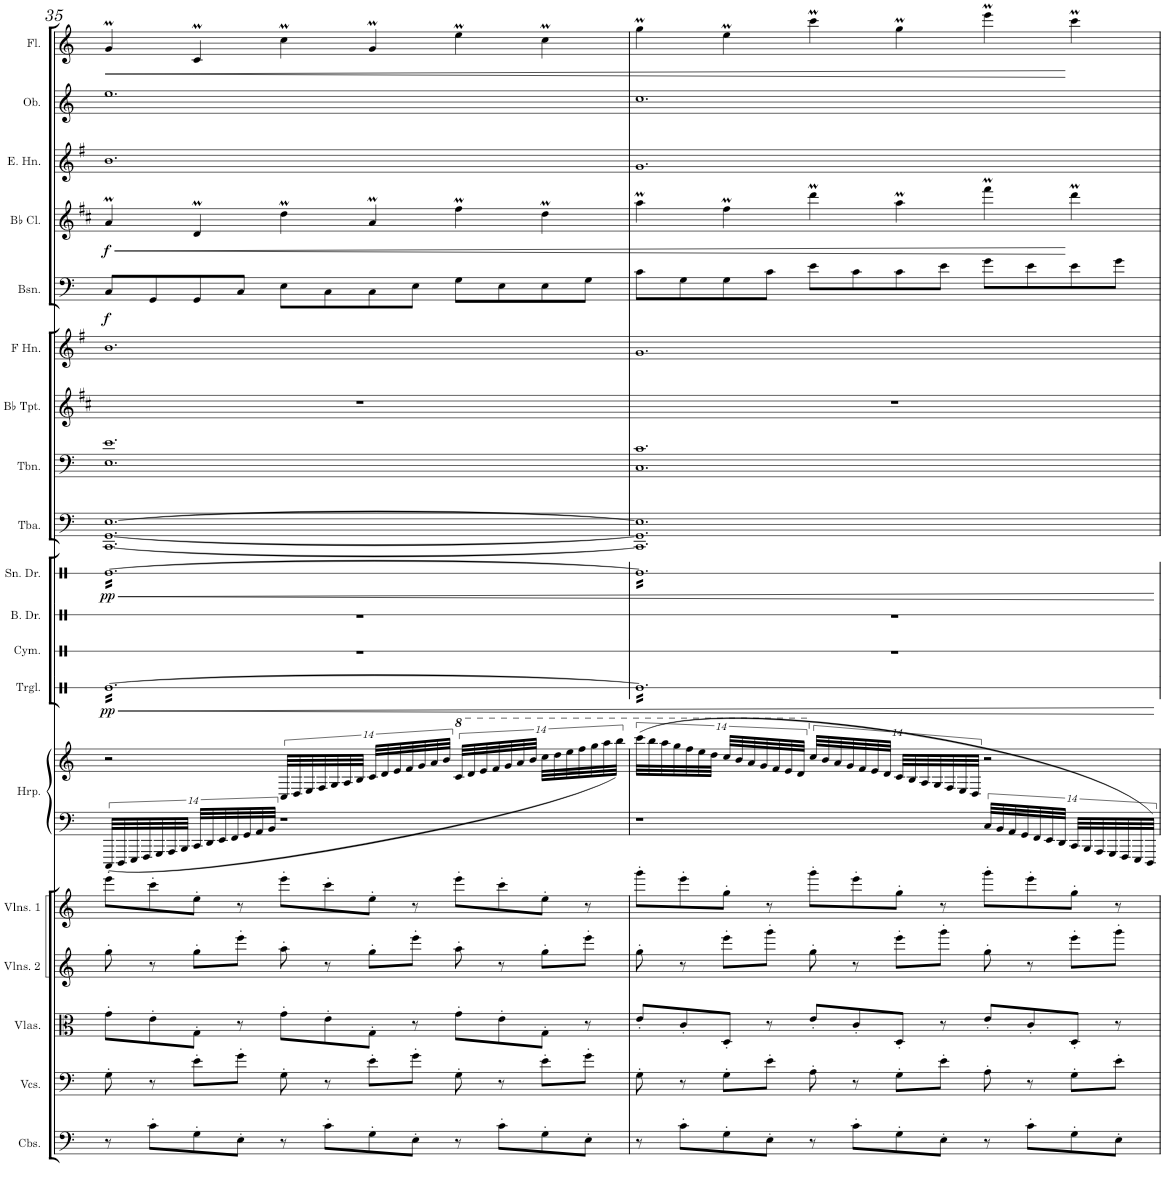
**kern	**kern	**kern	**kern	**kern	**kern	**kern	**kern	**dynam	**kern	**kern	**kern	**dynam	**kern	**kern	**kern	**kern	**kern	**dynam	**kern	**dynam	**kern	**kern	**kern	**dynam
*part19	*part18	*part17	*part16	*part15	*part14	*part14	*part13	*part13	*part12	*part11	*part10	*part10	*part9	*part8	*part7	*part6	*part5	*part5	*part4	*part4	*part3	*part2	*part1	*part1
*staff20	*staff19	*staff18	*staff17	*staff16	*staff15	*staff14	*staff13	*staff13	*staff12	*staff11	*staff10	*staff10	*staff9	*staff8	*staff7	*staff6	*staff5	*staff5	*staff4	*staff4	*staff3	*staff2	*staff1	*staff1
*I"Contrabasses	*I"Violoncellos	*I"Violas	*I"Violins 2	*I"Violins 1	*I"Harp	*	*I"Triangle	*	*I"Cymbal	*I"Bass Drum	*I"Snare Drum	*	*I"Tuba	*I"Trombone	*I"Bb Trumpet	*I"F Horn	*I"Bassoon	*	*I"Bb Clarinet	*	*I"English Horn	*I"Oboe	*I"Flute	*
*I'Cbs.	*I'Vcs.	*I'Vlas.	*I'Vlns. 2	*I'Vlns. 1	*I'Hrp.	*	*I'Trgl.	*	*I'Cym.	*I'B. Dr.	*I'Sn. Dr.	*	*I'Tba.	*I'Tbn.	*I'Bb Tpt.	*I'F Hn.	*I'Bsn.	*	*I'Bb Cl.	*	*I'E. Hn.	*I'Ob.	*I'Fl.	*
!!LO:PB:g=z
*clefF4	*clefF4	*clefC3	*clefG2	*clefG2	*clefF4	*clefG2	*clefX	*	*clefX	*clefX	*clefX	*	*clefF4	*clefF4	*clefG2	*clefG2	*clefF4	*	*clefG2	*	*clefG2	*clefG2	*clefG2	*
*Trd7c12	*	*	*	*	*	*	*	*	*	*	*	*	*	*	*Trd1c2	*Trd4c7	*	*	*Trd1c2	*	*Trd4c7	*	*	*
*k[]	*k[]	*k[]	*k[]	*k[]	*k[]	*k[]	*k[]	*	*k[]	*k[]	*k[]	*	*k[]	*k[]	*k[f#c#]	*k[f#]	*k[]	*	*k[f#c#]	*	*k[f#]	*k[]	*k[]	*
*M3/2	*M3/2	*M3/2	*M3/2	*M3/2	*M3/2	*M3/2	*M3/2	*	*M3/2	*M3/2	*M3/2	*	*M3/2	*M3/2	*M3/2	*M3/2	*M3/2	*	*M3/2	*	*M3/2	*M3/2	*M3/2	*
=35	=35	=35	=35	=35	=35	=35	=35	=35	=35	=35	=35	=35	=35	=35	=35	=35	=35	=35	=35	=35	=35	=35	=35	=35
!	!	!	!	!	!	!	!	!LO:HP:b	!	!	!	!LO:HP:b	!	!	!	!	!	!	!	!LO:HP:b	!	!	!	!LO:HP:b
!	!	!	!	!	!	!	!	!LO:DY:n=1:b	!	!	!	!LO:DY:n=1:b	!	!	!	!	!	!LO:DY:b	!	!LO:DY:n=1:b	!	!	!	!
*	*	*	*	*	*	*	*tremolo	*	*	*	*	*	*	*	*	*	*	*	*	*	*	*	*	*
*	*	*	*	*	*	*	*	*	*	*	*tremolo	*	*	*	*	*	*	*	*	*	*	*	*	*
8r	8G'\	8g'\L	8gg'\	8eee'\L	(28CCC/LLL	2r	[16ReLL	< pp	1.r	1.r	[16ReLL	< pp	[1.CC [1.GG [1.E	1.E 1.e	1.r	1.b	8C/L	f	4aM/	< f	1.b	1.ee	4gM/	<
.	.	.	.	.	28DDD/	.	.	.	.	.	.	.	.	.	.	.	.	.	.	.	.	.	.	.
.	.	.	.	.	.	.	16Re	.	.	.	16Re	.	.	.	.	.	.	.	.	.	.	.	.	.
.	.	.	.	.	28EEE/	.	.	.	.	.	.	.	.	.	.	.	.	.	.	.	.	.	.	.
.	.	.	.	.	28FFF/	.	.	.	.	.	.	.	.	.	.	.	.	.	.	.	.	.	.	.
8c'\L	8r	8e'\	8r	8ccc'\	.	.	16Re	.	.	.	16Re	.	.	.	.	.	8GG/	.	.	.	.	.	.	.
.	.	.	.	.	28GGG/	.	.	.	.	.	.	.	.	.	.	.	.	.	.	.	.	.	.	.
.	.	.	.	.	28AAA/	.	.	.	.	.	.	.	.	.	.	.	.	.	.	.	.	.	.	.
.	.	.	.	.	.	.	16Re	.	.	.	16Re	.	.	.	.	.	.	.	.	.	.	.	.	.
.	.	.	.	.	28BBB/JJJ	.	.	.	.	.	.	.	.	.	.	.	.	.	.	.	.	.	.	.
8G'\	8e'\L	8G'\J	8gg'\L	8ee'\J	28CC/LLL	.	16Re	.	.	.	16Re	.	.	.	.	.	8GG/	.	4dM/	.	.	.	4cM/	.
.	.	.	.	.	28DD/	.	.	.	.	.	.	.	.	.	.	.	.	.	.	.	.	.	.	.
.	.	.	.	.	.	.	16Re	.	.	.	16Re	.	.	.	.	.	.	.	.	.	.	.	.	.
.	.	.	.	.	28EE/	.	.	.	.	.	.	.	.	.	.	.	.	.	.	.	.	.	.	.
.	.	.	.	.	28FF/	.	.	.	.	.	.	.	.	.	.	.	.	.	.	.	.	.	.	.
8E'\J	8g'\J	8r	8eee'\J	8r	.	.	16Re	.	.	.	16Re	.	.	.	.	.	8C/J	.	.	.	.	.	.	.
.	.	.	.	.	28GG/	.	.	.	.	.	.	.	.	.	.	.	.	.	.	.	.	.	.	.
.	.	.	.	.	28AA/	.	.	.	.	.	.	.	.	.	.	.	.	.	.	.	.	.	.	.
.	.	.	.	.	.	.	16Re	.	.	.	16Re	.	.	.	.	.	.	.	.	.	.	.	.	.
.	.	.	.	.	28BB/JJJ	.	.	.	.	.	.	.	.	.	.	.	.	.	.	.	.	.	.	.
8r	8G'\	8g'\L	8aa'\	8eee'\L	1r	28C/LLL	16Re	.	.	.	16Re	.	.	.	.	.	8E\L	.	4ddM\	.	.	.	4ccM\	.
.	.	.	.	.	.	28D/	.	.	.	.	.	.	.	.	.	.	.	.	.	.	.	.	.	.
.	.	.	.	.	.	.	16Re	.	.	.	16Re	.	.	.	.	.	.	.	.	.	.	.	.	.
.	.	.	.	.	.	28E/	.	.	.	.	.	.	.	.	.	.	.	.	.	.	.	.	.	.
.	.	.	.	.	.	28F/	.	.	.	.	.	.	.	.	.	.	.	.	.	.	.	.	.	.
8c'\L	8r	8e'\	8r	8ccc'\	.	.	16Re	.	.	.	16Re	.	.	.	.	.	8C\	.	.	.	.	.	.	.
.	.	.	.	.	.	28G/	.	.	.	.	.	.	.	.	.	.	.	.	.	.	.	.	.	.
.	.	.	.	.	.	28A/	.	.	.	.	.	.	.	.	.	.	.	.	.	.	.	.	.	.
.	.	.	.	.	.	.	16Re	.	.	.	16Re	.	.	.	.	.	.	.	.	.	.	.	.	.
.	.	.	.	.	.	28B/JJJ	.	.	.	.	.	.	.	.	.	.	.	.	.	.	.	.	.	.
8G'\	8e'\L	8G'\J	8gg'\L	8ee'\J	.	28c/LLL	16Re	.	.	.	16Re	.	.	.	.	.	8C\	.	4aM/	.	.	.	4gM/	.
.	.	.	.	.	.	28d/	.	.	.	.	.	.	.	.	.	.	.	.	.	.	.	.	.	.
.	.	.	.	.	.	.	16Re	.	.	.	16Re	.	.	.	.	.	.	.	.	.	.	.	.	.
.	.	.	.	.	.	28e/	.	.	.	.	.	.	.	.	.	.	.	.	.	.	.	.	.	.
.	.	.	.	.	.	28f/	.	.	.	.	.	.	.	.	.	.	.	.	.	.	.	.	.	.
8E'\J	8g'\J	8r	8eee'\J	8r	.	.	16Re	.	.	.	16Re	.	.	.	.	.	8E\J	.	.	.	.	.	.	.
.	.	.	.	.	.	28g/	.	.	.	.	.	.	.	.	.	.	.	.	.	.	.	.	.	.
.	.	.	.	.	.	28a/	.	.	.	.	.	.	.	.	.	.	.	.	.	.	.	.	.	.
.	.	.	.	.	.	.	16Re	.	.	.	16Re	.	.	.	.	.	.	.	.	.	.	.	.	.
.	.	.	.	.	.	28b/JJJ	.	.	.	.	.	.	.	.	.	.	.	.	.	.	.	.	.	.
*	*	*	*	*	*	*8va	*	*	*	*	*	*	*	*	*	*	*	*	*	*	*	*	*	*
8r	8G'\	8g'\L	8aa'\	8eee'\L	.	28cc/LLL	16Re	.	.	.	16Re	.	.	.	.	.	8G\L	.	4ff#m\	.	.	.	4eem\	.
.	.	.	.	.	.	28dd/	.	.	.	.	.	.	.	.	.	.	.	.	.	.	.	.	.	.
.	.	.	.	.	.	.	16Re	.	.	.	16Re	.	.	.	.	.	.	.	.	.	.	.	.	.
.	.	.	.	.	.	28ee/	.	.	.	.	.	.	.	.	.	.	.	.	.	.	.	.	.	.
.	.	.	.	.	.	28ff/	.	.	.	.	.	.	.	.	.	.	.	.	.	.	.	.	.	.
8c'\L	8r	8e'\	8r	8ccc'\	.	.	16Re	.	.	.	16Re	.	.	.	.	.	8E\	.	.	.	.	.	.	.
.	.	.	.	.	.	28gg/	.	.	.	.	.	.	.	.	.	.	.	.	.	.	.	.	.	.
.	.	.	.	.	.	28aa/	.	.	.	.	.	.	.	.	.	.	.	.	.	.	.	.	.	.
.	.	.	.	.	.	.	16Re	.	.	.	16Re	.	.	.	.	.	.	.	.	.	.	.	.	.
.	.	.	.	.	.	28bb/JJJ	.	.	.	.	.	.	.	.	.	.	.	.	.	.	.	.	.	.
8G'\	8e'\L	8G'\J	8gg'\L	8ee'\J	.	28ccc\LLL	16Re	.	.	.	16Re	.	.	.	.	.	8E\	.	4ddM\	.	.	.	4ccM\	.
.	.	.	.	.	.	28ddd\	.	.	.	.	.	.	.	.	.	.	.	.	.	.	.	.	.	.
.	.	.	.	.	.	.	16Re	.	.	.	16Re	.	.	.	.	.	.	.	.	.	.	.	.	.
.	.	.	.	.	.	28eee\	.	.	.	.	.	.	.	.	.	.	.	.	.	.	.	.	.	.
.	.	.	.	.	.	28fff\	.	.	.	.	.	.	.	.	.	.	.	.	.	.	.	.	.	.
8E'\J	8g'\J	8r	8eee'\J	8r	.	.	16Re	.	.	.	16Re	.	.	.	.	.	8G\J	.	.	.	.	.	.	.
.	.	.	.	.	.	28ggg\	.	.	.	.	.	.	.	.	.	.	.	.	.	.	.	.	.	.
.	.	.	.	.	.	28aaa\	.	.	.	.	.	.	.	.	.	.	.	.	.	.	.	.	.	.
.	.	.	.	.	.	.	16ReJJ	.	.	.	16ReJJ	.	.	.	.	.	.	.	.	.	.	.	.	.
.	.	.	.	.	.	(28bbb\JJJ	.	.	.	.	.	.	.	.	.	.	.	.	.	.	.	.	.	.
=36	=36	=36	=36	=36	=36	=36	=36	=36	=36	=36	=36	=36	=36	=36	=36	=36	=36	=36	=36	=36	=36	=36	=36	=36
8r	8G'\	8e'/L	8gg'\	8ggg'\L	1r	28cccc\LLL	16Re]LL	.	1.r	1.r	16Re]LL	.	1.CC] 1.GG] 1.E]	1.C 1.c	1.r	1.g	8c\L	.	4aaM\	.	1.g	1.cc	4ggM\	.
.	.	.	.	.	.	28bbb\	.	.	.	.	.	.	.	.	.	.	.	.	.	.	.	.	.	.
.	.	.	.	.	.	.	16Re	.	.	.	16Re	.	.	.	.	.	.	.	.	.	.	.	.	.
.	.	.	.	.	.	28aaa\	.	.	.	.	.	.	.	.	.	.	.	.	.	.	.	.	.	.
.	.	.	.	.	.	28ggg\	.	.	.	.	.	.	.	.	.	.	.	.	.	.	.	.	.	.
8c'\L	8r	8c'/	8r	8eee'\	.	.	16Re	.	.	.	16Re	.	.	.	.	.	8G\	.	.	.	.	.	.	.
.	.	.	.	.	.	28fff\	.	.	.	.	.	.	.	.	.	.	.	.	.	.	.	.	.	.
.	.	.	.	.	.	28eee\	.	.	.	.	.	.	.	.	.	.	.	.	.	.	.	.	.	.
.	.	.	.	.	.	.	16Re	.	.	.	16Re	.	.	.	.	.	.	.	.	.	.	.	.	.
.	.	.	.	.	.	28ddd\JJJ	.	.	.	.	.	.	.	.	.	.	.	.	.	.	.	.	.	.
8G'\	8G'\L	8D'/J	8eee'\L	8gg'\J	.	28ccc/LLL	16Re	.	.	.	16Re	.	.	.	.	.	8G\	.	4ff#m\	.	.	.	4eem\	.
.	.	.	.	.	.	28bb/	.	.	.	.	.	.	.	.	.	.	.	.	.	.	.	.	.	.
.	.	.	.	.	.	.	16Re	.	.	.	16Re	.	.	.	.	.	.	.	.	.	.	.	.	.
.	.	.	.	.	.	28aa/	.	.	.	.	.	.	.	.	.	.	.	.	.	.	.	.	.	.
.	.	.	.	.	.	28gg/	.	.	.	.	.	.	.	.	.	.	.	.	.	.	.	.	.	.
8E'\J	8e'\J	8r	8ggg'\J	8r	.	.	16Re	.	.	.	16Re	.	.	.	.	.	8c\J	.	.	.	.	.	.	.
.	.	.	.	.	.	28ff/	.	.	.	.	.	.	.	.	.	.	.	.	.	.	.	.	.	.
.	.	.	.	.	.	28ee/	.	.	.	.	.	.	.	.	.	.	.	.	.	.	.	.	.	.
.	.	.	.	.	.	.	16Re	.	.	.	16Re	.	.	.	.	.	.	.	.	.	.	.	.	.
.	.	.	.	.	.	28dd/JJJ	.	.	.	.	.	.	.	.	.	.	.	.	.	.	.	.	.	.
*	*	*	*	*	*	*X8va	*	*	*	*	*	*	*	*	*	*	*	*	*	*	*	*	*	*
8r	8A'\	8e'/L	8gg'\	8ggg'\L	.	28cc/LLL	16Re	.	.	.	16Re	.	.	.	.	.	8e\L	.	4dddM\	.	.	.	4cccM\	.
.	.	.	.	.	.	28b/	.	.	.	.	.	.	.	.	.	.	.	.	.	.	.	.	.	.
.	.	.	.	.	.	.	16Re	.	.	.	16Re	.	.	.	.	.	.	.	.	.	.	.	.	.
.	.	.	.	.	.	28a/	.	.	.	.	.	.	.	.	.	.	.	.	.	.	.	.	.	.
.	.	.	.	.	.	28g/	.	.	.	.	.	.	.	.	.	.	.	.	.	.	.	.	.	.
8c'\L	8r	8c'/	8r	8eee'\	.	.	16Re	.	.	.	16Re	.	.	.	.	.	8c\	.	.	.	.	.	.	.
.	.	.	.	.	.	28f/	.	.	.	.	.	.	.	.	.	.	.	.	.	.	.	.	.	.
.	.	.	.	.	.	28e/	.	.	.	.	.	.	.	.	.	.	.	.	.	.	.	.	.	.
.	.	.	.	.	.	.	16Re	.	.	.	16Re	.	.	.	.	.	.	.	.	.	.	.	.	.
.	.	.	.	.	.	28d/JJJ	.	.	.	.	.	.	.	.	.	.	.	.	.	.	.	.	.	.
8G'\	8G'\L	8D'/J	8eee'\L	8gg'\J	.	28c/LLL	16Re	.	.	.	16Re	.	.	.	.	.	8c\	.	4aaM\	.	.	.	4ggM\	.
.	.	.	.	.	.	28B/	.	.	.	.	.	.	.	.	.	.	.	.	.	.	.	.	.	.
.	.	.	.	.	.	.	16Re	.	.	.	16Re	.	.	.	.	.	.	.	.	.	.	.	.	.
.	.	.	.	.	.	28A/	.	.	.	.	.	.	.	.	.	.	.	.	.	.	.	.	.	.
.	.	.	.	.	.	28G/	.	.	.	.	.	.	.	.	.	.	.	.	.	.	.	.	.	.
8E'\J	8e'\J	8r	8ggg'\J	8r	.	.	16Re	.	.	.	16Re	.	.	.	.	.	8e\J	.	.	.	.	.	.	.
.	.	.	.	.	.	28F/	.	.	.	.	.	.	.	.	.	.	.	.	.	.	.	.	.	.
.	.	.	.	.	.	28E/	.	.	.	.	.	.	.	.	.	.	.	.	.	.	.	.	.	.
.	.	.	.	.	.	.	16Re	.	.	.	16Re	.	.	.	.	.	.	.	.	.	.	.	.	.
.	.	.	.	.	.	28D/JJJ	.	.	.	.	.	.	.	.	.	.	.	.	.	.	.	.	.	.
8r	8A'\	8e'/L	8gg'\	8ggg'\L	28C/LLL	2r	16Re	.	.	.	16Re	.	.	.	.	.	8g\L	.	4fff#m\	.	.	.	4eeem\	.
.	.	.	.	.	28BB/	.	.	.	.	.	.	.	.	.	.	.	.	.	.	.	.	.	.	.
.	.	.	.	.	.	.	16Re	.	.	.	16Re	.	.	.	.	.	.	.	.	.	.	.	.	.
.	.	.	.	.	28AA/	.	.	.	.	.	.	.	.	.	.	.	.	.	.	.	.	.	.	.
.	.	.	.	.	28GG/	.	.	.	.	.	.	.	.	.	.	.	.	.	.	.	.	.	.	.
8c'\L	8r	8c'/	8r	8eee'\	.	.	16Re	.	.	.	16Re	.	.	.	.	.	8e\	.	.	.	.	.	.	.
.	.	.	.	.	28FF/	.	.	.	.	.	.	.	.	.	.	.	.	.	.	.	.	.	.	.
.	.	.	.	.	28EE/	.	.	.	.	.	.	.	.	.	.	.	.	.	.	.	.	.	.	.
.	.	.	.	.	.	.	16Re	.	.	.	16Re	.	.	.	.	.	.	.	.	.	.	.	.	.
.	.	.	.	.	28DD/JJJ	.	.	.	.	.	.	.	.	.	.	.	.	.	.	.	.	.	.	.
8G'\	8G'\L	8D'/J	8eee'\L	8gg'\J	28CC/LLL	.	16Re	.	.	.	16Re	.	.	.	.	.	8e\	.	4dddM\	[	.	.	4cccM\	[
.	.	.	.	.	28BBB/	.	.	.	.	.	.	.	.	.	.	.	.	.	.	.	.	.	.	.
.	.	.	.	.	.	.	16Re	.	.	.	16Re	.	.	.	.	.	.	.	.	.	.	.	.	.
.	.	.	.	.	28AAA/	.	.	.	.	.	.	.	.	.	.	.	.	.	.	.	.	.	.	.
.	.	.	.	.	28GGG/	.	.	.	.	.	.	.	.	.	.	.	.	.	.	.	.	.	.	.
8E'\J	8e'\J	8r	8ggg'\J	8r	.	.	16Re	.	.	.	16Re	.	.	.	.	.	8g\J	.	.	.	.	.	.	.
.	.	.	.	.	28FFF/	.	.	.	.	.	.	.	.	.	.	.	.	.	.	.	.	.	.	.
.	.	.	.	.	28EEE/	.	.	.	.	.	.	.	.	.	.	.	.	.	.	.	.	.	.	.
.	.	.	.	.	.	.	16ReJJ	.	.	.	16ReJJ	.	.	.	.	.	.	.	.	.	.	.	.	.
*	*	*	*	*	*	*	*	*	*	*	*Xtremolo	*	*	*	*	*	*	*	*	*	*	*	*	*
*	*	*	*	*	*	*	*Xtremolo	*	*	*	*	*	*	*	*	*	*	*	*	*	*	*	*	*
.	.	.	.	.	28DDD/JJJ)	.	.	.	.	.	.	.	.	.	.	.	.	.	.	.	.	.	.	.
.	.	.	.	.	.	.	.	[	.	.	.	[	.	.	.	.	.	.	.	.	.	.	.	.
=	=	=	=	=	=	=	=	=	=	=	=	=	=	=	=	=	=	=	=	=	=	=	=	=
*-	*-	*-	*-	*-	*-	*-	*-	*-	*-	*-	*-	*-	*-	*-	*-	*-	*-	*-	*-	*-	*-	*-	*-	*-
